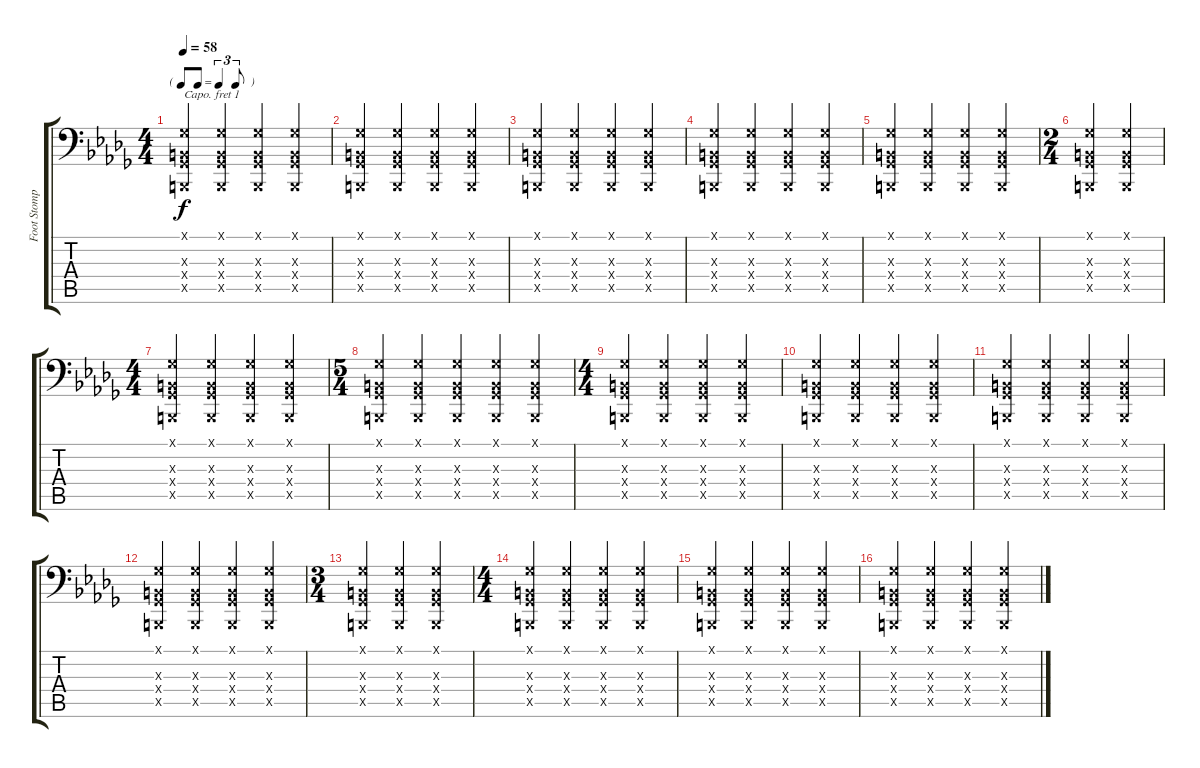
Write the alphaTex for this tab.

\track ("Foot Stomps" "Foot Stomp") {instrument melodictom}
\staff {score tabs}
\capo 1
\tuning (E3 B2 G2 D2 A1 E1) {hide}
\ts (4 4)
\tf triplet8th
\tempo 58
\clef f4
\ks db
(1.1{x} 3.3{x} 3.4{x} 1.5{x}).4{dy f instrument melodictom} (1.1{x} 3.3{x} 3.4{x} 1.5{x}).4 (1.1{x} 3.3{x} 3.4{x} 1.5{x}).4 (1.1{x} 3.3{x} 3.4{x} 1.5{x}).4 |
(1.1{x} 3.3{x} 3.4{x} 1.5{x}).4 (1.1{x} 3.3{x} 3.4{x} 1.5{x}).4 (1.1{x} 3.3{x} 3.4{x} 1.5{x}).4 (1.1{x} 3.3{x} 3.4{x} 1.5{x}).4 |
(1.1{x} 3.3{x} 3.4{x} 1.5{x}).4 (1.1{x} 3.3{x} 3.4{x} 1.5{x}).4 (1.1{x} 3.3{x} 3.4{x} 1.5{x}).4 (1.1{x} 3.3{x} 3.4{x} 1.5{x}).4 |
(1.1{x} 3.3{x} 3.4{x} 1.5{x}).4 (1.1{x} 3.3{x} 3.4{x} 1.5{x}).4 (1.1{x} 3.3{x} 3.4{x} 1.5{x}).4 (1.1{x} 3.3{x} 3.4{x} 1.5{x}).4 |
(1.1{x} 3.3{x} 3.4{x} 1.5{x}).4 (1.1{x} 3.3{x} 3.4{x} 1.5{x}).4 (1.1{x} 3.3{x} 3.4{x} 1.5{x}).4 (1.1{x} 3.3{x} 3.4{x} 1.5{x}).4 |
\ts (2 4)
(1.1{x} 3.3{x} 3.4{x} 1.5{x}).4 (1.1{x} 3.3{x} 3.4{x} 1.5{x}).4 |
\ts (4 4)
(1.1{x} 3.3{x} 3.4{x} 1.5{x}).4 (1.1{x} 3.3{x} 3.4{x} 1.5{x}).4 (1.1{x} 3.3{x} 3.4{x} 1.5{x}).4 (1.1{x} 3.3{x} 3.4{x} 1.5{x}).4 |
\ts (5 4)
(1.1{x} 3.3{x} 3.4{x} 1.5{x}).4 (1.1{x} 3.3{x} 3.4{x} 1.5{x}).4 (1.1{x} 3.3{x} 3.4{x} 1.5{x}).4 (1.1{x} 3.3{x} 3.4{x} 1.5{x}).4 (1.1{x} 3.3{x} 3.4{x} 1.5{x}).4 |
\ts (4 4)
(1.1{x} 3.3{x} 3.4{x} 1.5{x}).4 (1.1{x} 3.3{x} 3.4{x} 1.5{x}).4 (1.1{x} 3.3{x} 3.4{x} 1.5{x}).4 (1.1{x} 3.3{x} 3.4{x} 1.5{x}).4 |
(1.1{x} 3.3{x} 3.4{x} 1.5{x}).4 (1.1{x} 3.3{x} 3.4{x} 1.5{x}).4 (1.1{x} 3.3{x} 3.4{x} 1.5{x}).4 (1.1{x} 3.3{x} 3.4{x} 1.5{x}).4 |
(1.1{x} 3.3{x} 3.4{x} 1.5{x}).4 (1.1{x} 3.3{x} 3.4{x} 1.5{x}).4 (1.1{x} 3.3{x} 3.4{x} 1.5{x}).4 (1.1{x} 3.3{x} 3.4{x} 1.5{x}).4 |
(1.1{x} 3.3{x} 3.4{x} 1.5{x}).4 (1.1{x} 3.3{x} 3.4{x} 1.5{x}).4 (1.1{x} 3.3{x} 3.4{x} 1.5{x}).4 (1.1{x} 3.3{x} 3.4{x} 1.5{x}).4 |
\ts (3 4)
(1.1{x} 3.3{x} 3.4{x} 1.5{x}).4 (1.1{x} 3.3{x} 3.4{x} 1.5{x}).4 (1.1{x} 3.3{x} 3.4{x} 1.5{x}).4 |
\ts (4 4)
(1.1{x} 3.3{x} 3.4{x} 1.5{x}).4 (1.1{x} 3.3{x} 3.4{x} 1.5{x}).4 (1.1{x} 3.3{x} 3.4{x} 1.5{x}).4 (1.1{x} 3.3{x} 3.4{x} 1.5{x}).4 |
(1.1{x} 3.3{x} 3.4{x} 1.5{x}).4 (1.1{x} 3.3{x} 3.4{x} 1.5{x}).4 (1.1{x} 3.3{x} 3.4{x} 1.5{x}).4 (1.1{x} 3.3{x} 3.4{x} 1.5{x}).4 |
(1.1{x} 3.3{x} 3.4{x} 1.5{x}).4 (1.1{x} 3.3{x} 3.4{x} 1.5{x}).4 (1.1{x} 3.3{x} 3.4{x} 1.5{x}).4 (1.1{x} 3.3{x} 3.4{x} 1.5{x}).4
